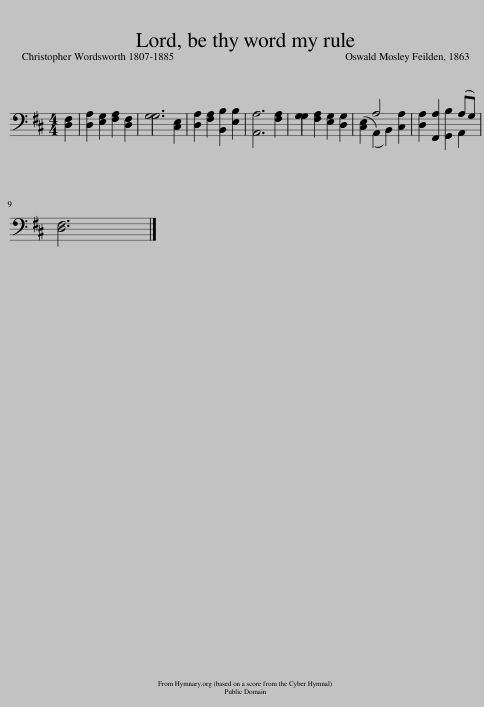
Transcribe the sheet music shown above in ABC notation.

X:1
%%score ( 1 2 )
L:1/8
M:4/4
I:linebreak $
K:D
V:1 bass
V:2 bass
V:1
 [D,F,]2 | [D,A,]2 [E,G,]2 [F,A,]2 [D,F,]2 | G,6 [C,E,]2 | [D,A,]2 [F,A,]2 [B,,B,]2 [E,B,]2 | [A,,A,]6 [F,A,]2 | %5
 G,2 [F,A,]2 [E,G,]2 [D,G,]2 | ([C,E,]2 (A,,2) B,,2) [C,A,]2 | [D,A,]2 [F,,A,]2 [G,,B,]2 (A,G,) |$ [D,F,]6 |] %9
V:2
 x2 | x8 | G,6 x2 | x8 | x8 | %5
 G,2 x6 | x2 A,4 x2 | x6 A,,2 |$ x6 |] %9
